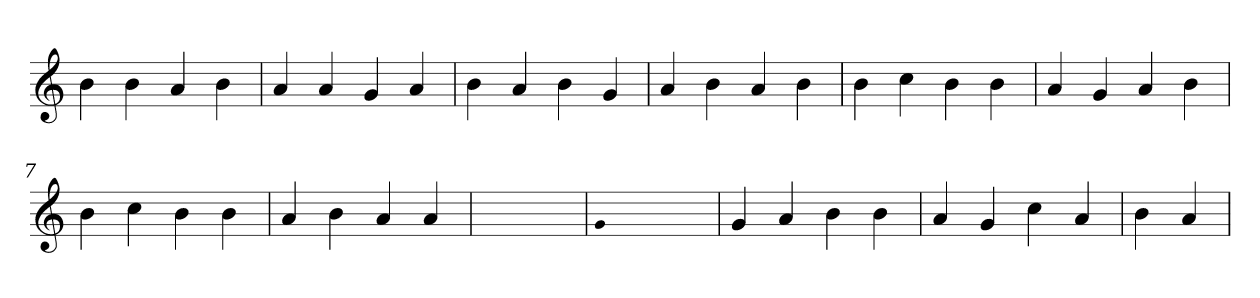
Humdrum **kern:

**kern
*part1
*staff1
*clefG2
=1
4b
4b
4a
4b
=2
4a
4a
4g
4a
=3
4b
4a
4b
4g
=4
4a
4b
4a
4b
=5
4b
4cc
4b
4b
=6
4a
4g
4a
4b
=7
4b
4cc
4b
4b
=8
4a
4b
4a
4a
=9
1ryy
=9
qqg
1ryy
=9
4g
4a
4b
4b
=10
4a
4g
4cc
4a
=11
4b
4a
=
*-
